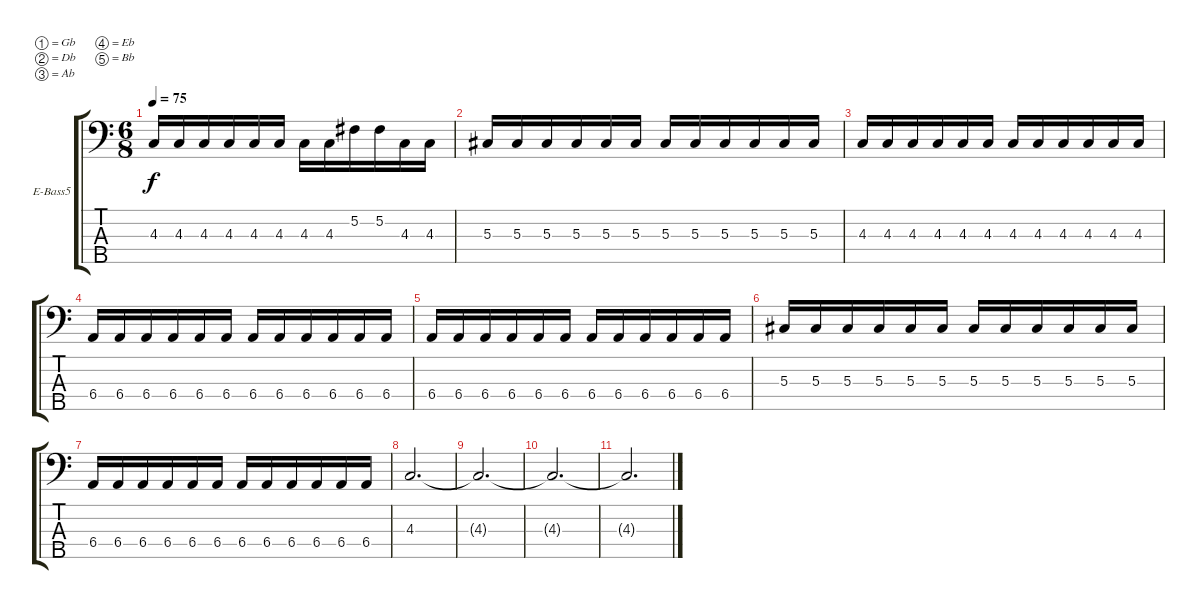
\bracketExtendMode groupsimilarinstruments
\firstSystemTrackNameOrientation horizontal
\otherSystemsTrackNameOrientation horizontal
\track ("Electric Bass" "E-Bass5") {instrument electricbassfinger}
\staff {score tabs}
\tuning (Gb2 Db2 Ab1 Eb1 Bb0)
\ts (6 8)
\tempo 75
\clef f4
\ks c
4.3.16{dy f} 4.3.16 4.3.16 4.3.16 4.3.16 4.3.16 4.3.16 4.3.16 5.2.16 5.2.16 4.3.16 4.3.16 |
5.3.16 5.3.16 5.3.16 5.3.16 5.3.16 5.3.16 5.3.16 5.3.16 5.3.16 5.3.16 5.3.16 5.3.16 |
4.3.16 4.3.16 4.3.16 4.3.16 4.3.16 4.3.16 4.3.16 4.3.16 4.3.16 4.3.16 4.3.16 4.3.16 |
6.4.16 6.4.16 6.4.16 6.4.16 6.4.16 6.4.16 6.4.16 6.4.16 6.4.16 6.4.16 6.4.16 6.4.16 |
6.4.16 6.4.16 6.4.16 6.4.16 6.4.16 6.4.16 6.4.16 6.4.16 6.4.16 6.4.16 6.4.16 6.4.16 |
5.3.16 5.3.16 5.3.16 5.3.16 5.3.16 5.3.16 5.3.16 5.3.16 5.3.16 5.3.16 5.3.16 5.3.16 |
6.4.16 6.4.16 6.4.16 6.4.16 6.4.16 6.4.16 6.4.16 6.4.16 6.4.16 6.4.16 6.4.16 6.4.16 |
4.3.2{d} |
4.3{t}.2{d} |
4.3{t}.2{d} |
4.3{t}.2{d}
